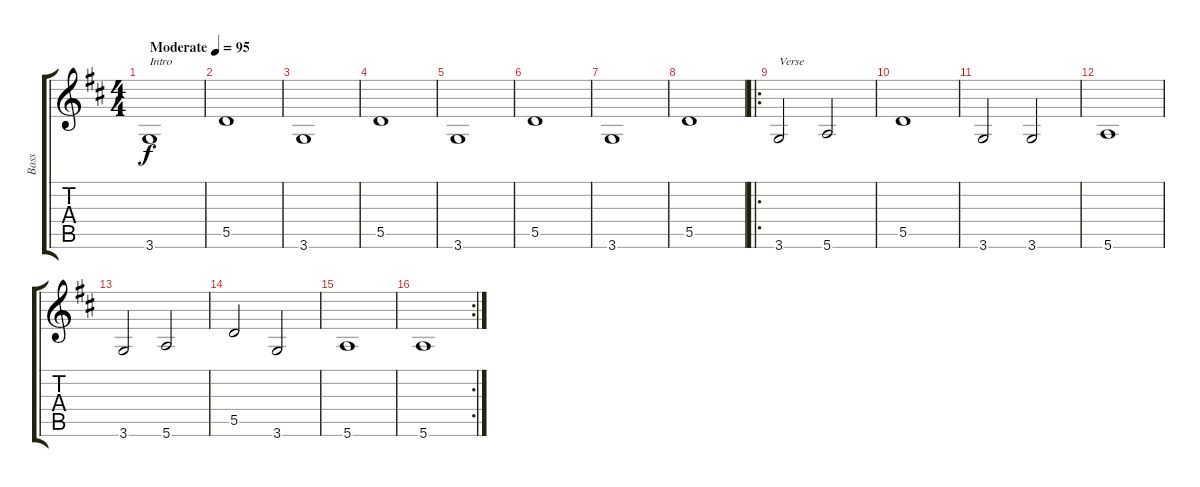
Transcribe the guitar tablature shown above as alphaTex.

\track ("Bass" "Bass") {instrument electricbassfinger}
\staff {score tabs}
\tuning (E4 B3 G3 D3 A2 E2) {hide}
\ts (4 4)
\tempo (95 "Moderate")
\clef g2
\ks d
3.6.1{txt "Intro" dy f instrument electricbassfinger} |
5.5.1 |
3.6.1 |
5.5.1 |
3.6.1 |
5.5.1 |
3.6.1 |
5.5.1 |
\ro
3.6.2{txt "Verse"} 5.6.2 |
5.5.1 |
3.6.2 3.6.2 |
5.6.1 |
3.6.2 5.6.2 |
5.5.2 3.6.2 |
5.6.1 |
\rc 2
5.6.1
